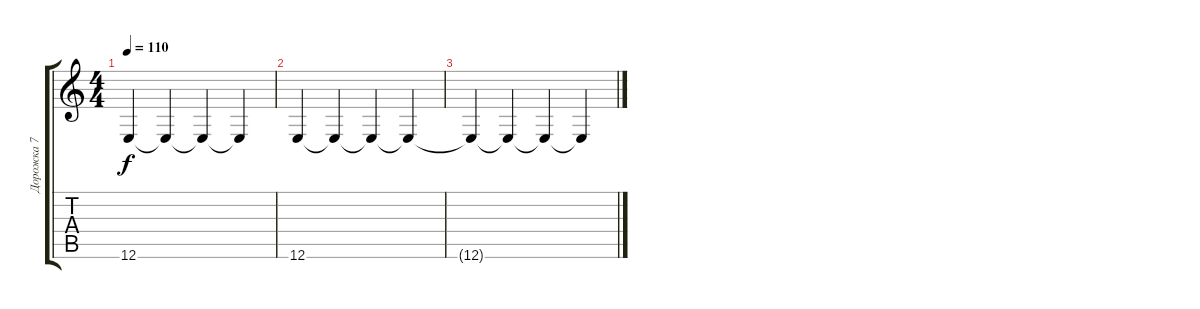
\track ("Дорожка 7" "Дорожка 7") {instrument seashore}
\staff {score tabs}
\tuning (E4 B3 G3 D3 A2 E2) {hide}
\ts (4 4)
\tempo 110
\clef g2
\ks c
12.6{t}.4{dy f} 12.6{t}.4 12.6{t}.4 12.6{t}.4 |
12.6.4 12.6{t}.4 12.6{t}.4 12.6{t}.4 |
12.6{t}.4 12.6{t}.4 12.6{t}.4 12.6{t}.4
